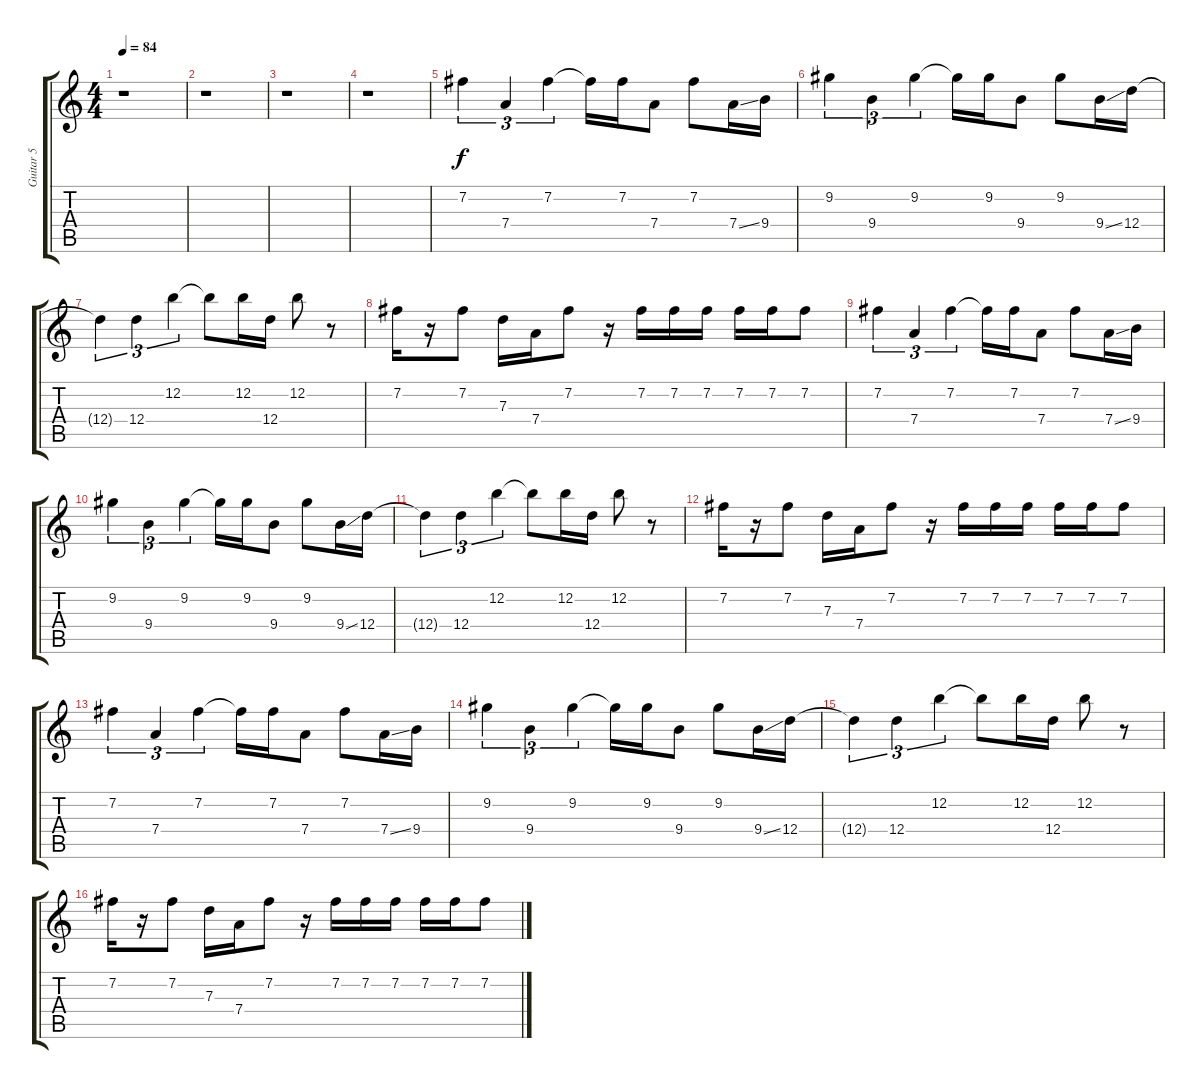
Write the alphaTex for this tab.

\track ("Guitar 5" "Guitar 5") {instrument electricguitarclean}
\staff {score tabs}
\tuning (E4 B3 G3 D3 A2 E2) {hide}
\ts (4 4)
\tempo 84
\clef g2
\ks c
r.1{dy f} |
r.1 |
r.1 |
r.1 |
7.2.4{tu (3 2)} 7.4.4{tu (3 2)} 7.2.4{tu (3 2)} 7.2{t}.16 7.2.16 7.4.8 7.2.8 7.4{ss}.16 9.4.16 |
9.2.4{tu (3 2)} 9.4.4{tu (3 2)} 9.2.4{tu (3 2)} 9.2{t}.16 9.2.16 9.4.8 9.2.8 9.4{ss}.16 12.4.16 |
12.4{t}.4{tu (3 2)} 12.4.4{tu (3 2)} 12.2.4{tu (3 2)} 12.2{t}.8 12.2.16 12.4.16 12.2.8 r.8 |
7.2.16 r.16 7.2.8 7.3.16 7.4.16 7.2.8 r.16 7.2.16 7.2.16 7.2.16 7.2.16 7.2.16 7.2.8 |
7.2.4{tu (3 2)} 7.4.4{tu (3 2)} 7.2.4{tu (3 2)} 7.2{t}.16 7.2.16 7.4.8 7.2.8 7.4{ss}.16 9.4.16 |
9.2.4{tu (3 2)} 9.4.4{tu (3 2)} 9.2.4{tu (3 2)} 9.2{t}.16 9.2.16 9.4.8 9.2.8 9.4{ss}.16 12.4.16 |
12.4{t}.4{tu (3 2)} 12.4.4{tu (3 2)} 12.2.4{tu (3 2)} 12.2{t}.8 12.2.16 12.4.16 12.2.8 r.8 |
7.2.16 r.16 7.2.8 7.3.16 7.4.16 7.2.8 r.16 7.2.16 7.2.16 7.2.16 7.2.16 7.2.16 7.2.8 |
7.2.4{tu (3 2)} 7.4.4{tu (3 2)} 7.2.4{tu (3 2)} 7.2{t}.16 7.2.16 7.4.8 7.2.8 7.4{ss}.16 9.4.16 |
9.2.4{tu (3 2)} 9.4.4{tu (3 2)} 9.2.4{tu (3 2)} 9.2{t}.16 9.2.16 9.4.8 9.2.8 9.4{ss}.16 12.4.16 |
12.4{t}.4{tu (3 2)} 12.4.4{tu (3 2)} 12.2.4{tu (3 2)} 12.2{t}.8 12.2.16 12.4.16 12.2.8 r.8 |
7.2.16 r.16 7.2.8 7.3.16 7.4.16 7.2.8 r.16 7.2.16 7.2.16 7.2.16 7.2.16 7.2.16 7.2.8
